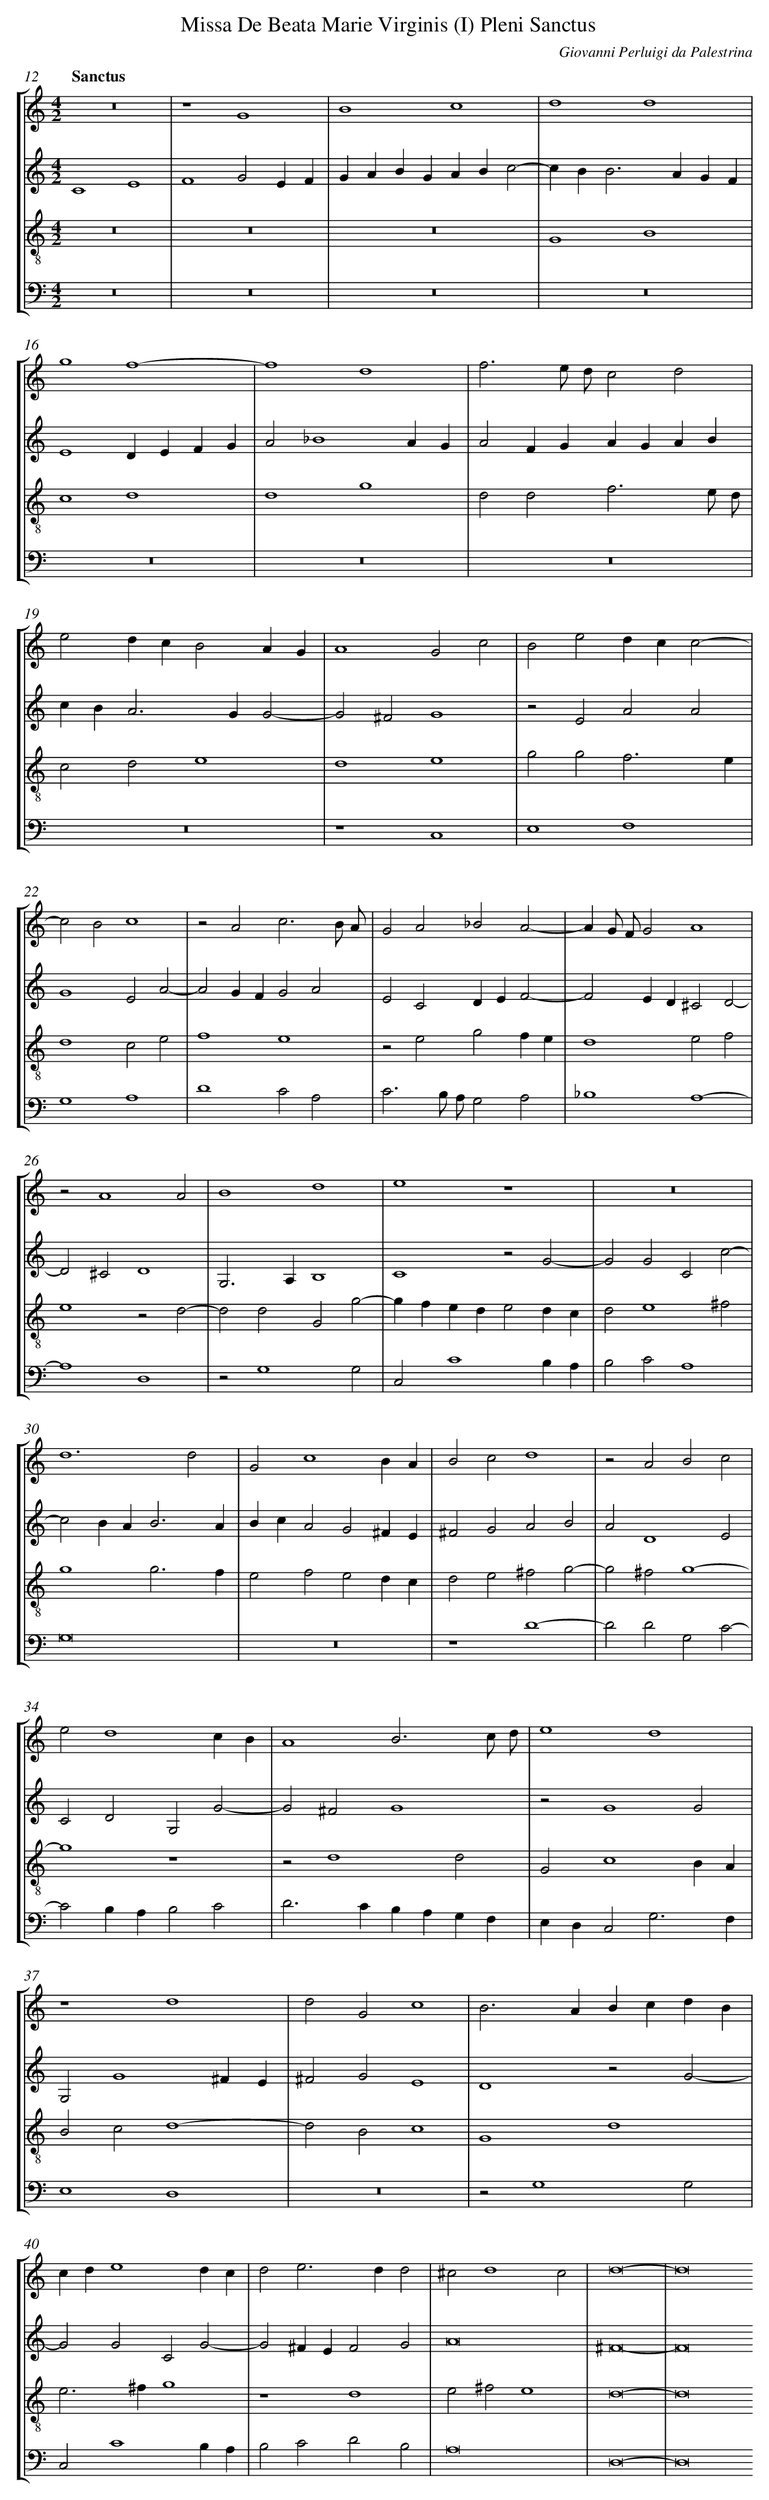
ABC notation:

X:1
T: Missa De Beata Marie Virginis (I) Pleni Sanctus
C: Giovanni Perluigi da Palestrina
L: 1/4
M: 4/2
Q: "Sanctus"
%%staves [1 2 3 4]
V: 1 clef=treble
V: 2 clef=treble
V: 3 clef=treble-8
V: 4 clef=bass
K: C
[V:1] z8 |
[V:2] C4E4 |
[V:3] z8 |
[V:4] z8 |
[V:1] z4G4 |
[V:2] F4G2EF |
[V:3] z8 |
[V:4] z8 |
[V:1] B4c4 |
[V:2] GABGABc2- |
[V:3] z8 |
[V:4] z8 |
[V:1] d4d4 |
[V:2] cB2<B2AGF |
[V:3] G4B4 |
[V:4] z8 |
[V:1] g4f4- |
[V:2] E4DEFG |
[V:3] c4d4 |
[V:4] z8 |
[V:1] f4d4 |
[V:2] A2_B4AG |
[V:3] d4g4 |
[V:4] z8 |
[V:1] f3e/ d/c2d2 |
[V:2] A2FGAGAB |
[V:3] d2d2f3e/ d/ |
[V:4] z8 |
[V:1] e2dcB2AG |
[V:2] cB2<A2GG2- |
[V:3] c2d2e4 |
[V:4] z8 |
[V:1] A4G2c2 |
[V:2] G2^F2G4 |
[V:3] d4e4 |
[V:4] z4C,4 |
[V:1] B2e2dcc2- |
[V:2] z2E2A2A2 |
[V:3] g2g2f3e |
[V:4] E,4F,4 |
[V:1] c2B2c4 |
[V:2] G4E2A2- |
[V:3] d4c2e2 |
[V:4] G,4A,4 |
[V:1] z2A2c3B/ A/ |
[V:2] A2GFG2A2 |
[V:3] f4e4 |
[V:4] D4C2A,2 |
[V:1] G2A2_B2A2- |
[V:2] E2C2DEF2- |
[V:3] z2e2g2fe |
[V:4] C3B,/ A,/G,2A,2 |
[V:1] AG/ F/G2A4 |
[V:2] F2ED^C2D2- |
[V:3] d4e2f2 |
[V:4] _B,4A,4- |
[V:1] z2A4A2 |
[V:2] D2^C2D4 |
[V:3] e4z2d2- |
[V:4] A,4D,4 |
[V:1] B4d4 |
[V:2] G,2>A,2B,4 |
[V:3] d2d2G2g2- |
[V:4] z2G,4G,2 |
[V:1] e4z4 |
[V:2] C4z2G2- |
[V:3] gfede2dc |
[V:4] C,2C4B,A, |
[V:1] z8 |
[V:2] G2G2C2c2- |
[V:3] d2e4^f2 |
[V:4] B,2C2A,4 |
[V:1] d6d2 |
[V:2] c2BA2<B2A |
[V:3] g4g3f |
[V:4] G,8 |
[V:1] G2c4BA |
[V:2] BcA2G2^FE |
[V:3] e2f2e2dc |
[V:4] z8 |
[V:1] B2c2d4 |
[V:2] ^F2G2A2B2 |
[V:3] d2e2^f2g2- |
[V:4] z4D4- |
[V:1] z2A2B2c2 |
[V:2] A2D4E2 |
[V:3] g2^f2g4- |
[V:4] D2D2G,2C2- |
[V:1] e2d4cB |
[V:2] C2D2G,2G2- |
[V:3] g4z4 |
[V:4] C2B,A,B,2C2 |
[V:1] A4B3c/ d/ |
[V:2] G2^F2G4 |
[V:3] z2d4d2 |
[V:4] D2>C2B,A,G,F, |
[V:1] e4d4 |
[V:2] z2G4G2 |
[V:3] G2c4BA |
[V:4] E,D,C,2G,3F, |
[V:1] z4d4 |
[V:2] G,2G4^FE |
[V:3] B2c2d4- |
[V:4] E,4D,4 |
[V:1] d2G2c4 |
[V:2] ^F2G2E4 |
[V:3] d2B2c4 |
[V:4] z8 |
[V:1] B2>A2BcdB |
[V:2] D4z2G2- |
[V:3] G4d4 |
[V:4] z2G,4G,2 |
[V:1] cde4dc |
[V:2] G2G2C2G2- |
[V:3] e2>^f2g4 |
[V:4] C,2C4B,A, |
[V:1] d2e2>d2d2 |
[V:2] G2^FEF2G2 |
[V:3] z4d4 |
[V:4] B,2C2D2B,2 |
[V:1] ^c2d4c2 |
[V:2] A8 |
[V:3] e2^f2e4 |
[V:4] A,8 |
[V:1] d8- |
[V:2] ^F8- |
[V:3] d8- |
[V:4] D,8- |
[V:1] d8
[V:2] F8
[V:3] d8
[V:4] D,8
